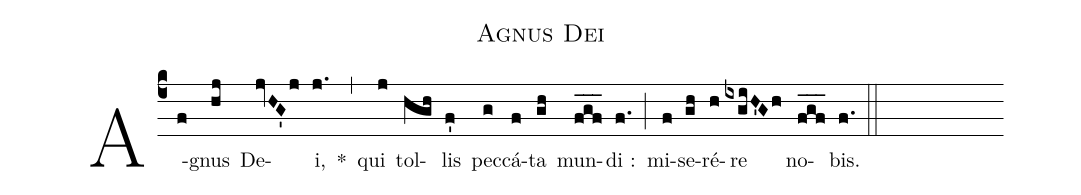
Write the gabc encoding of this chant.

name:Agnus Dei;
%%
(c4) A(f)gnus(hj) De(jvHG'j)i,(j.) *(,) qui(j) tol(hgh)lis(f') pec(g)cá(f)ta(gh) mun(fgf___)di :(f.) (;) mi(f)se(gh)ré(h)re(ixgiH'Gh) no(fgf___)bis.(f.) (::)
